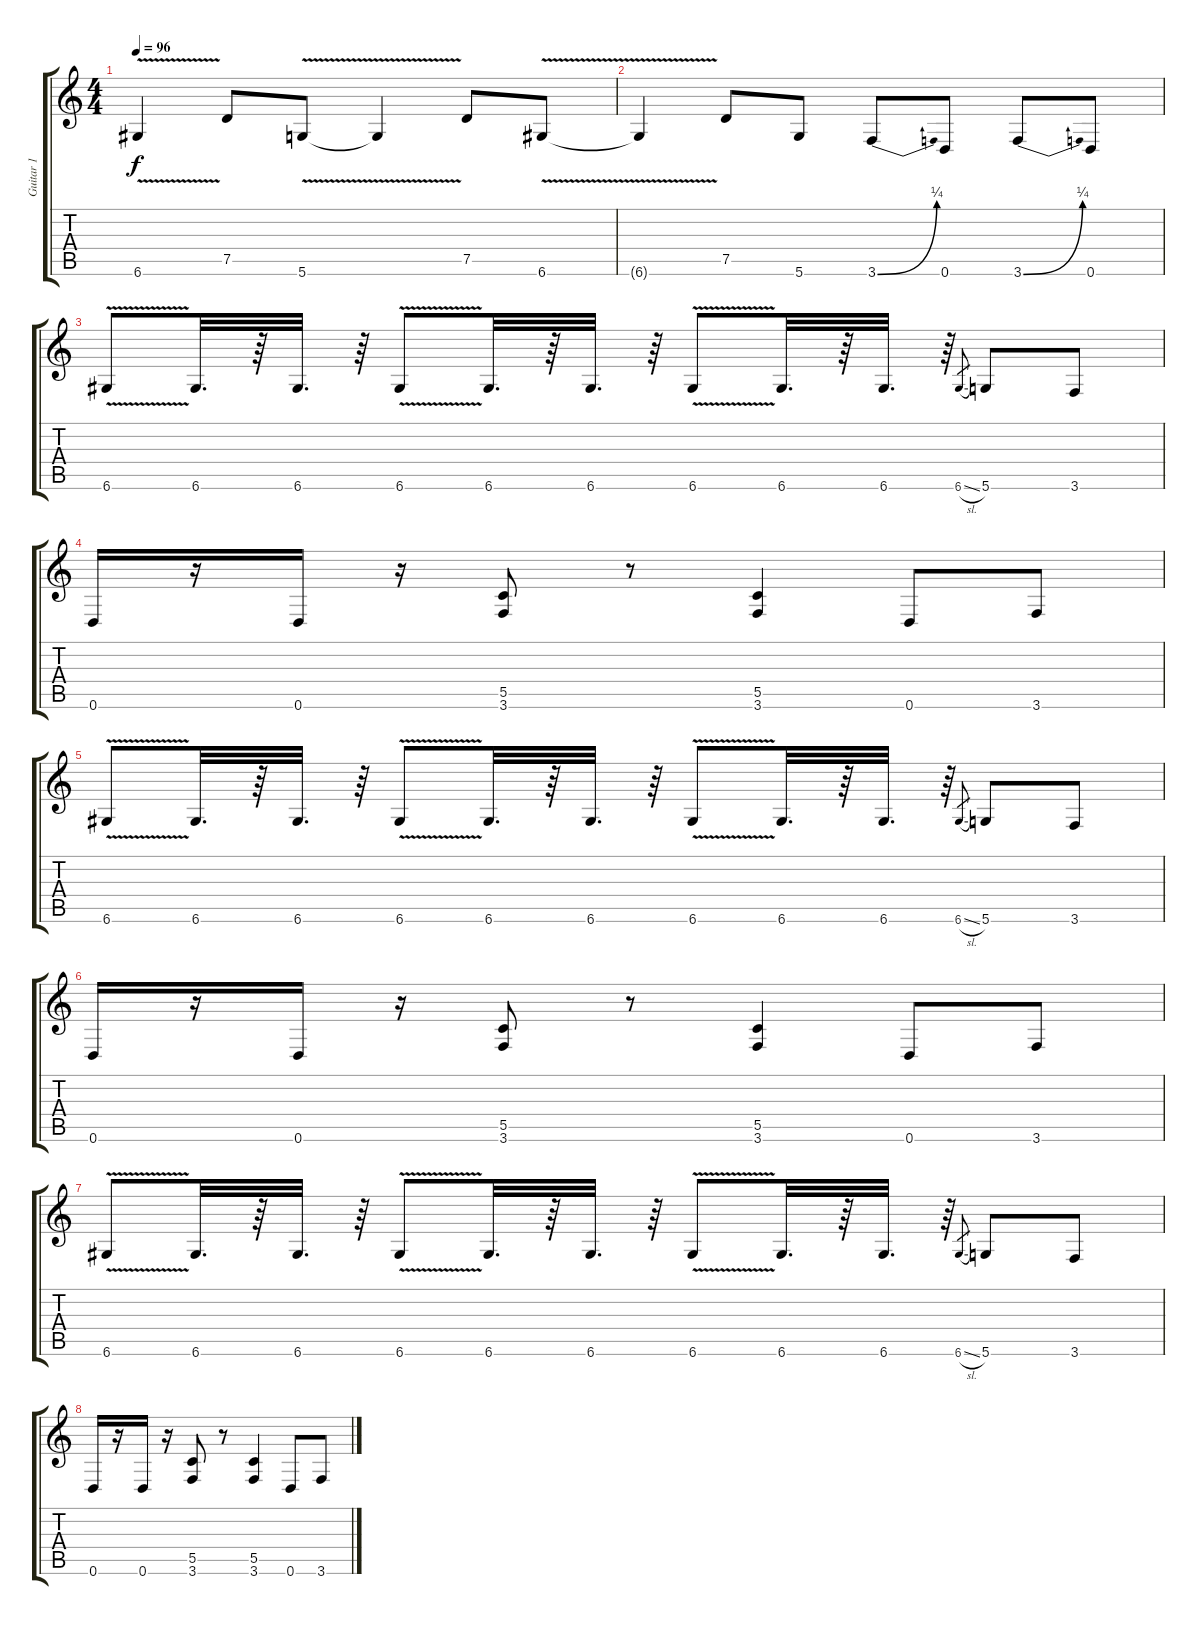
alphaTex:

\track ("Guitar 1" "Guitar 1") {instrument distortionguitar}
\staff {score tabs}
\tuning (D4 A3 F3 C3 G2 D2) {hide}
\ts (4 4)
\tempo 96
\clef g2
\ks c
6.6{v t}.4{dy f} 7.5.8 5.6{v}.8 5.6{v t}.4 7.5.8 6.6{v}.8 |
6.6{v t}.4 7.5.8 5.6.8 3.6{be (bend 0 0 60 1)}.8 0.6.8 3.6{be (bend 0 0 60 1)}.8 0.6.8 |
6.6{v}.8 6.6.32{d} r.64 6.6.32{d} r.64 6.6{v}.8 6.6.32{d} r.64 6.6.32{d} r.64 6.6{v}.8 6.6.32{d} r.64 6.6.32{d} r.64 6.6{sl}.8{gr} 5.6.8 3.6.8 |
0.6.16 r.16 0.6.16 r.16 (5.5 3.6).8 r.8 (5.5 3.6).4 0.6.8 3.6.8 |
6.6{v}.8 6.6.32{d} r.64 6.6.32{d} r.64 6.6{v}.8 6.6.32{d} r.64 6.6.32{d} r.64 6.6{v}.8 6.6.32{d} r.64 6.6.32{d} r.64 6.6{sl}.8{gr} 5.6.8 3.6.8 |
0.6.16 r.16 0.6.16 r.16 (5.5 3.6).8 r.8 (5.5 3.6).4 0.6.8 3.6.8 |
6.6{v}.8 6.6.32{d} r.64 6.6.32{d} r.64 6.6{v}.8 6.6.32{d} r.64 6.6.32{d} r.64 6.6{v}.8 6.6.32{d} r.64 6.6.32{d} r.64 6.6{sl}.8{gr} 5.6.8 3.6.8 |
0.6.16 r.16 0.6.16 r.16 (5.5 3.6).8 r.8 (5.5 3.6).4 0.6.8 3.6.8
